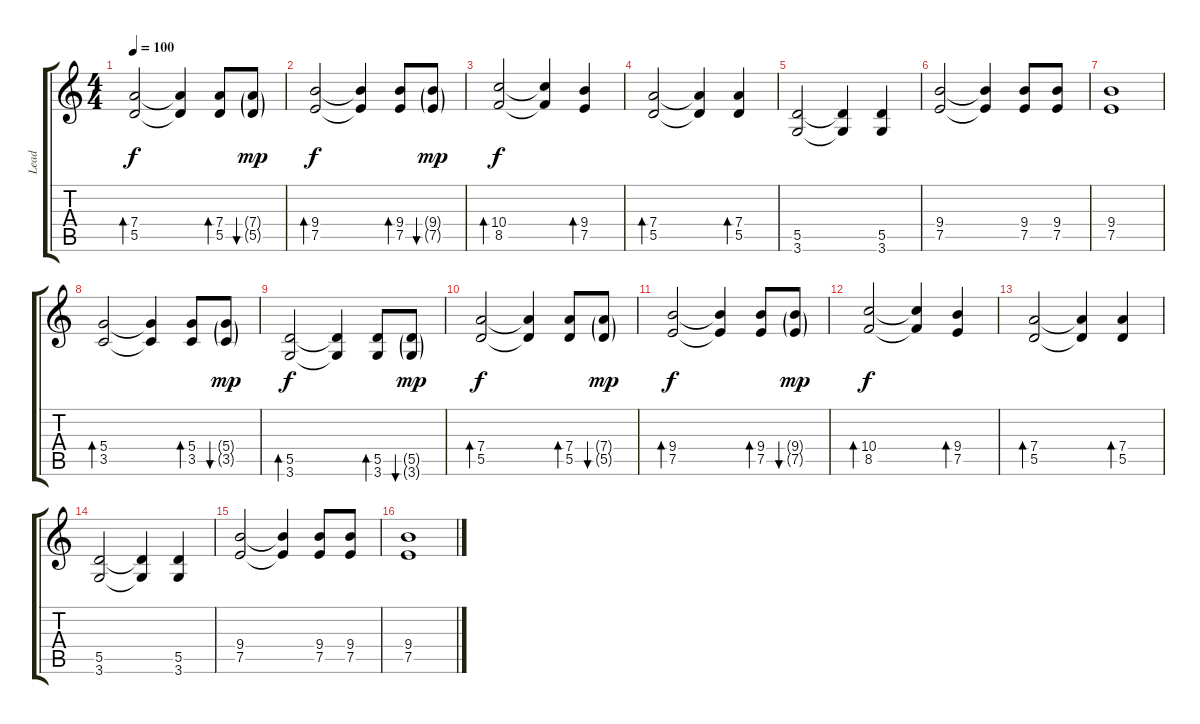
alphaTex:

\track ("Lead" "Lead") {instrument distortionguitar}
\staff {score tabs}
\tuning (E4 B3 G3 D3 A2 E2) {hide}
\ts (4 4)
\tempo 100
\clef g2
\ks c
(7.4 5.5).2{bd 60 dy f} (7.4{t} 5.5{t}).4 (7.4 5.5).8{bd 60} (7.4{g} 5.5{g}).8{bu 60 dy mp} |
(9.4 7.5).2{bd 60 dy f} (9.4{t} 7.5{t}).4 (9.4 7.5).8{bd 60} (9.4{g} 7.5{g}).8{bu 60 dy mp} |
(10.4 8.5).2{bd 60 dy f} (10.4{t} 8.5{t}).4 (9.4 7.5).4{bd 60} |
(7.4 5.5).2{bd 60} (7.4{t} 5.5{t}).4 (7.4 5.5).4{bd 60} |
(5.5 3.6).2 (5.5{t} 3.6{t}).4 (5.5 3.6).4 |
(9.4 7.5).2 (9.4{t} 7.5{t}).4 (9.4 7.5).8 (9.4 7.5).8 |
(9.4 7.5).1 |
(5.4 3.5).2{bd 60} (5.4{t} 3.5{t}).4 (5.4 3.5).8{bd 60} (5.4{g} 3.5{g}).8{bu 60 dy mp} |
(5.5 3.6).2{bd 60 dy f} (5.5{t} 3.6{t}).4 (5.5 3.6).8{bd 60} (5.5{g} 3.6{g}).8{bu 60 dy mp} |
(7.4 5.5).2{bd 60 dy f} (7.4{t} 5.5{t}).4 (7.4 5.5).8{bd 60} (7.4{g} 5.5{g}).8{bu 60 dy mp} |
(9.4 7.5).2{bd 60 dy f} (9.4{t} 7.5{t}).4 (9.4 7.5).8{bd 60} (9.4{g} 7.5{g}).8{bu 60 dy mp} |
(10.4 8.5).2{bd 60 dy f} (10.4{t} 8.5{t}).4 (9.4 7.5).4{bd 60} |
(7.4 5.5).2{bd 60} (7.4{t} 5.5{t}).4 (7.4 5.5).4{bd 60} |
(5.5 3.6).2 (5.5{t} 3.6{t}).4 (5.5 3.6).4 |
(9.4 7.5).2 (9.4{t} 7.5{t}).4 (9.4 7.5).8 (9.4 7.5).8 |
(9.4 7.5).1
